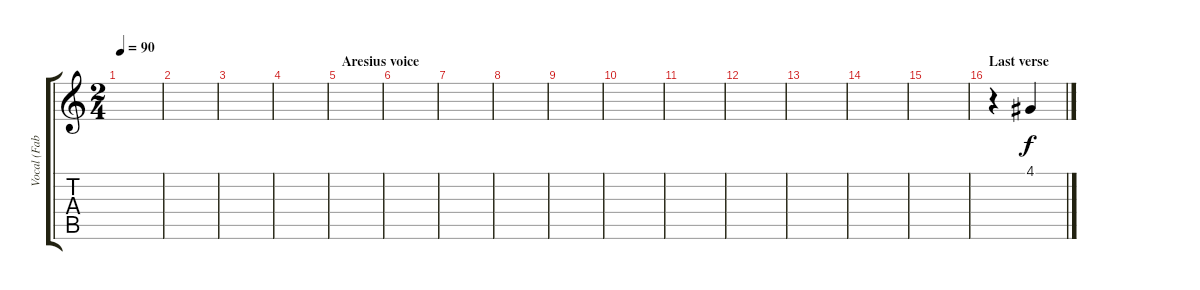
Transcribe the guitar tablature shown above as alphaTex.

\track ("Vocal (Fabio Lione)" "Vocal (Fab") {instrument rockorgan}
\staff {score tabs}
\tuning (E4 B3 G3 D3 A2 E2) {hide}
\ts (2 4)
\tempo 90
\clef g2
\ks c
|
|
|
|
\section ("" "Aresius voice")
|
|
|
|
|
|
|
|
|
|
|
\section ("" "Last verse")
r.4 4.1.4
